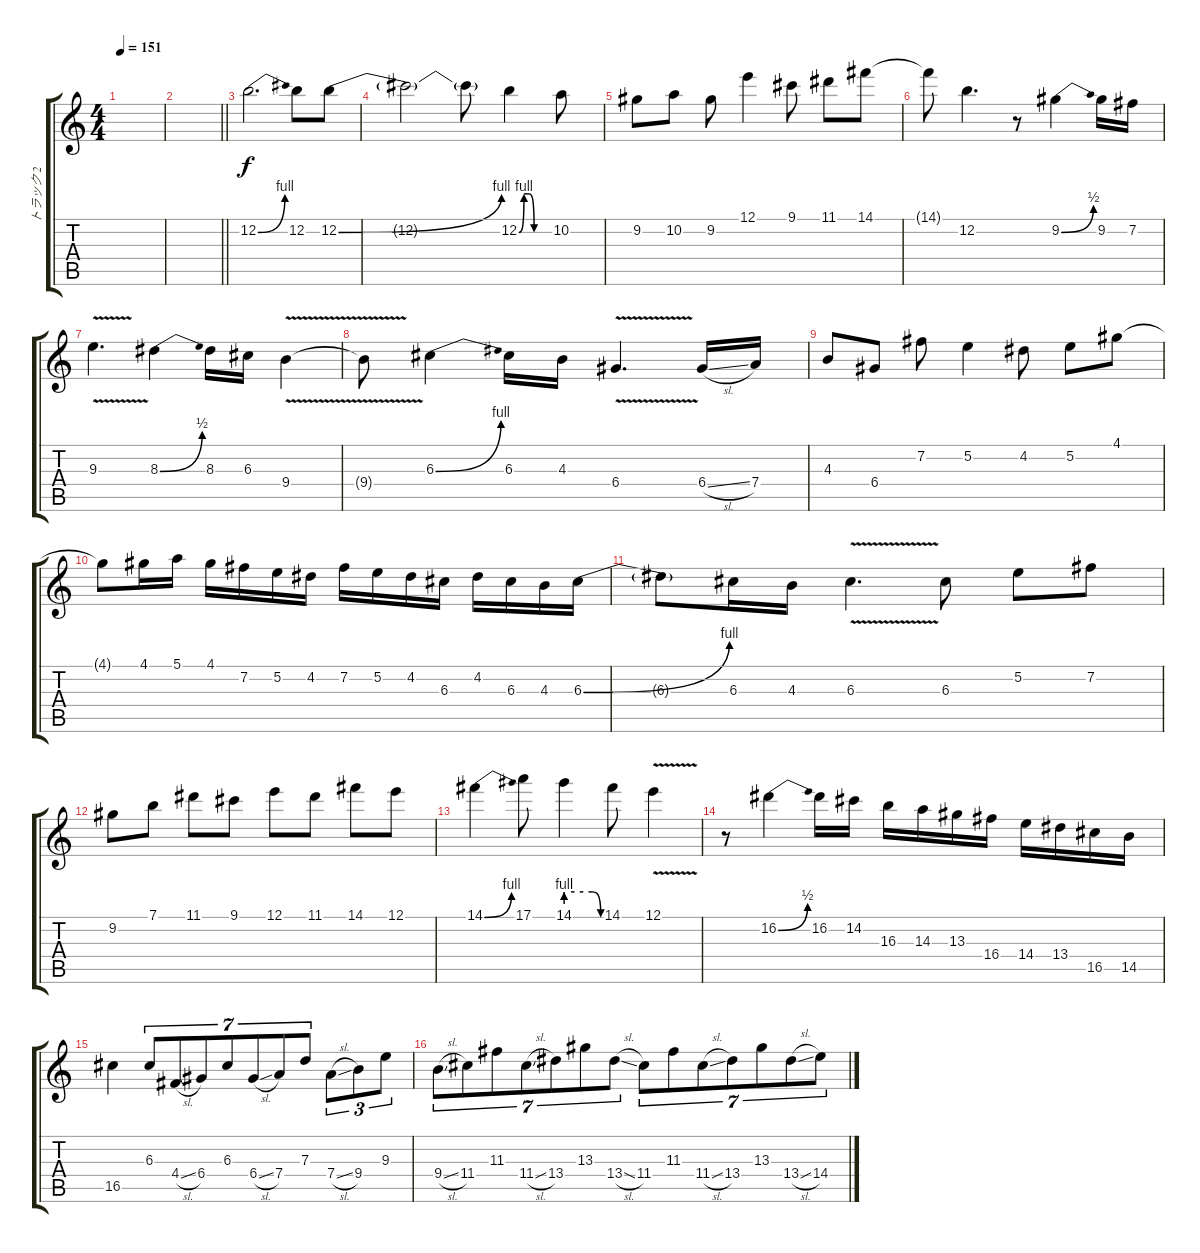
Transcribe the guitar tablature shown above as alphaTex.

\track ("トラック 2" "トラック 2") {instrument overdrivenguitar}
\staff {score tabs}
\tuning (E4 B3 G3 D3 A2 E2) {hide}
\ts (4 4)
\tempo 151
\clef g2
\ks c
|
\barLineRight lightlight
|
12.2{be (bend 0 0 60 4)}.2{d volume 9} 12.2.8 12.2{be (bend 0 0 60 4)}.8 |
12.2{t}.2 12.2{t}.8 12.2{be (custom 0 0 10 4 20 4 30 0 60 0)}.4 10.2.8 |
9.2.8 10.2.8 9.2.8 12.1.4 9.1.8 11.1.8 14.1.8 |
14.1{t}.8 12.2.4{d} r.8 9.2{be (bend 0 0 60 2)}.4 9.2.16 7.2.16 |
9.3{v}.4{d} 8.3{be (bend 0 0 60 2)}.4 8.3.16 6.3.16 9.4{v}.4 |
9.4{t}.8 6.3{be (bend 0 0 60 4)}.4 6.3.16 4.3.16 6.4{v}.4{d} 6.4{sl}.16 7.4.16 |
4.3.8 6.4.8 7.2.8 5.2.4 4.2.8 5.2.8 4.1.8 |
4.1{t}.8 4.1.16 5.1.16 4.1.16 7.2.16 5.2.16 4.2.16 7.2.16 5.2.16 4.2.16 6.3.16 4.2.16 6.3.16 4.3.16 6.3{be (bend 0 0 60 4)}.16 |
6.3{t}.8 6.3.16 4.3.16 6.3{v}.4{d} 6.3.8 5.2.8 7.2.8 |
9.2.8 7.1.8 11.1.8 9.1.8 12.1.8 11.1.8 14.1.8 12.1.8 |
14.1{be (bend 0 0 60 4)}.4 17.1.8 14.1{be (custom 0 4 15 4 30 4 45 4 60 0)}.4 14.1.8 12.1{v}.4 |
r.8 16.2{be (bend 0 0 60 2)}.4 16.2.16 14.2.16 16.3.16 14.3.16 13.3.16 16.4.16 14.4.16 13.4.16 16.5.16 14.5.16 |
16.5.4 6.3.8{tu (7 4)} 4.4{sl}.8{tu (7 4)} 6.4.8{tu (7 4)} 6.3.8{tu (7 4)} 6.4{sl}.8{tu (7 4)} 7.4.8{tu (7 4)} 7.3.8{tu (7 4)} 7.4{sl}.8{tu (3 2)} 9.4.8{tu (3 2)} 9.3.8{tu (3 2)} |
9.4{sl}.8{tu (7 4)} 11.4.8{tu (7 4)} 11.3.8{tu (7 4)} 11.4{sl}.8{tu (7 4)} 13.4.8{tu (7 4)} 13.3.8{tu (7 4)} 13.4{sl}.8{tu (7 4)} 11.4.8{tu (7 4)} 11.3.8{tu (7 4)} 11.4{sl}.8{tu (7 4)} 13.4.8{tu (7 4)} 13.3.8{tu (7 4)} 13.4{sl}.8{tu (7 4)} 14.4.8{tu (7 4)}
